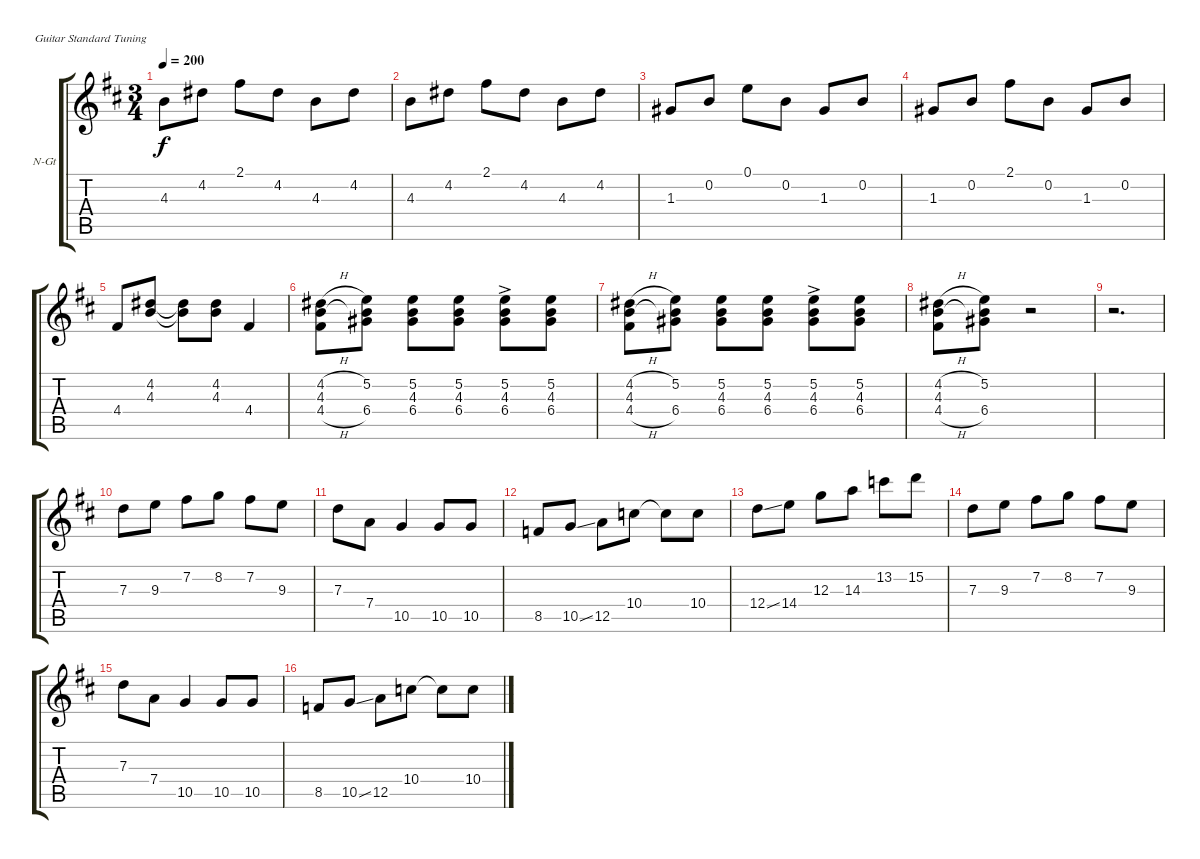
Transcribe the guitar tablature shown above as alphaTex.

\defaultSystemsLayout 4
\bracketExtendMode groupsimilarinstruments
\firstSystemTrackNameOrientation horizontal
\otherSystemsTrackNameOrientation horizontal
\track ("Nylon Guitar" "N-Gt") {instrument acousticguitarnylon}
\staff {score tabs}
\tuning (E4 B3 G3 D3 A2 E2)
\ts (3 4)
\tempo 200
\clef g2
\ks d
4.3.8{dy f} 4.2.8 2.1.8 4.2.8 4.3.8 4.2.8 |
4.3.8 4.2.8 2.1.8 4.2.8 4.3.8 4.2.8 |
1.3.8 0.2.8 0.1.8 0.2.8 1.3.8 0.2.8 |
1.3.8 0.2.8 2.1.8 0.2.8 1.3.8 0.2.8 |
4.4.8 (4.3 4.2).8 (4.2{t} 4.3{t}).8 (4.2 4.3).8 4.4.4 |
(4.4{h} 4.3 4.2{h}).8 (6.4 4.3{t} 5.2).8 (5.2 4.3 6.4).8 (5.2 4.3 6.4).8 (5.2{ac} 4.3{ac} 6.4{ac}).8 (5.2 4.3 6.4).8 |
(4.4{h} 4.3 4.2{h}).8 (6.4 4.3{t} 5.2).8 (5.2 4.3 6.4).8 (5.2 4.3 6.4).8 (5.2{ac} 4.3{ac} 6.4{ac}).8 (5.2 4.3 6.4).8 |
(4.4{h} 4.3 4.2{h}).8 (6.4 4.3{t} 5.2).8 r.2 |
r.2{d} |
7.3.8 9.3.8 7.2.8 8.2.8 7.2.8 9.3.8 |
7.3.8 7.4.8 10.5.4 10.5.8 10.5.8 |
8.5.8 10.5{ss}.8 12.5.8 10.4.8 10.4{t}.8 10.4.8 |
12.4{ss}.8 14.4.8 12.3.8 14.3.8 13.2.8 15.2.8 |
7.3.8 9.3.8 7.2.8 8.2.8 7.2.8 9.3.8 |
7.3.8 7.4.8 10.5.4 10.5.8 10.5.8 |
8.5.8 10.5{ss}.8 12.5.8 10.4.8 10.4{t}.8 10.4.8
